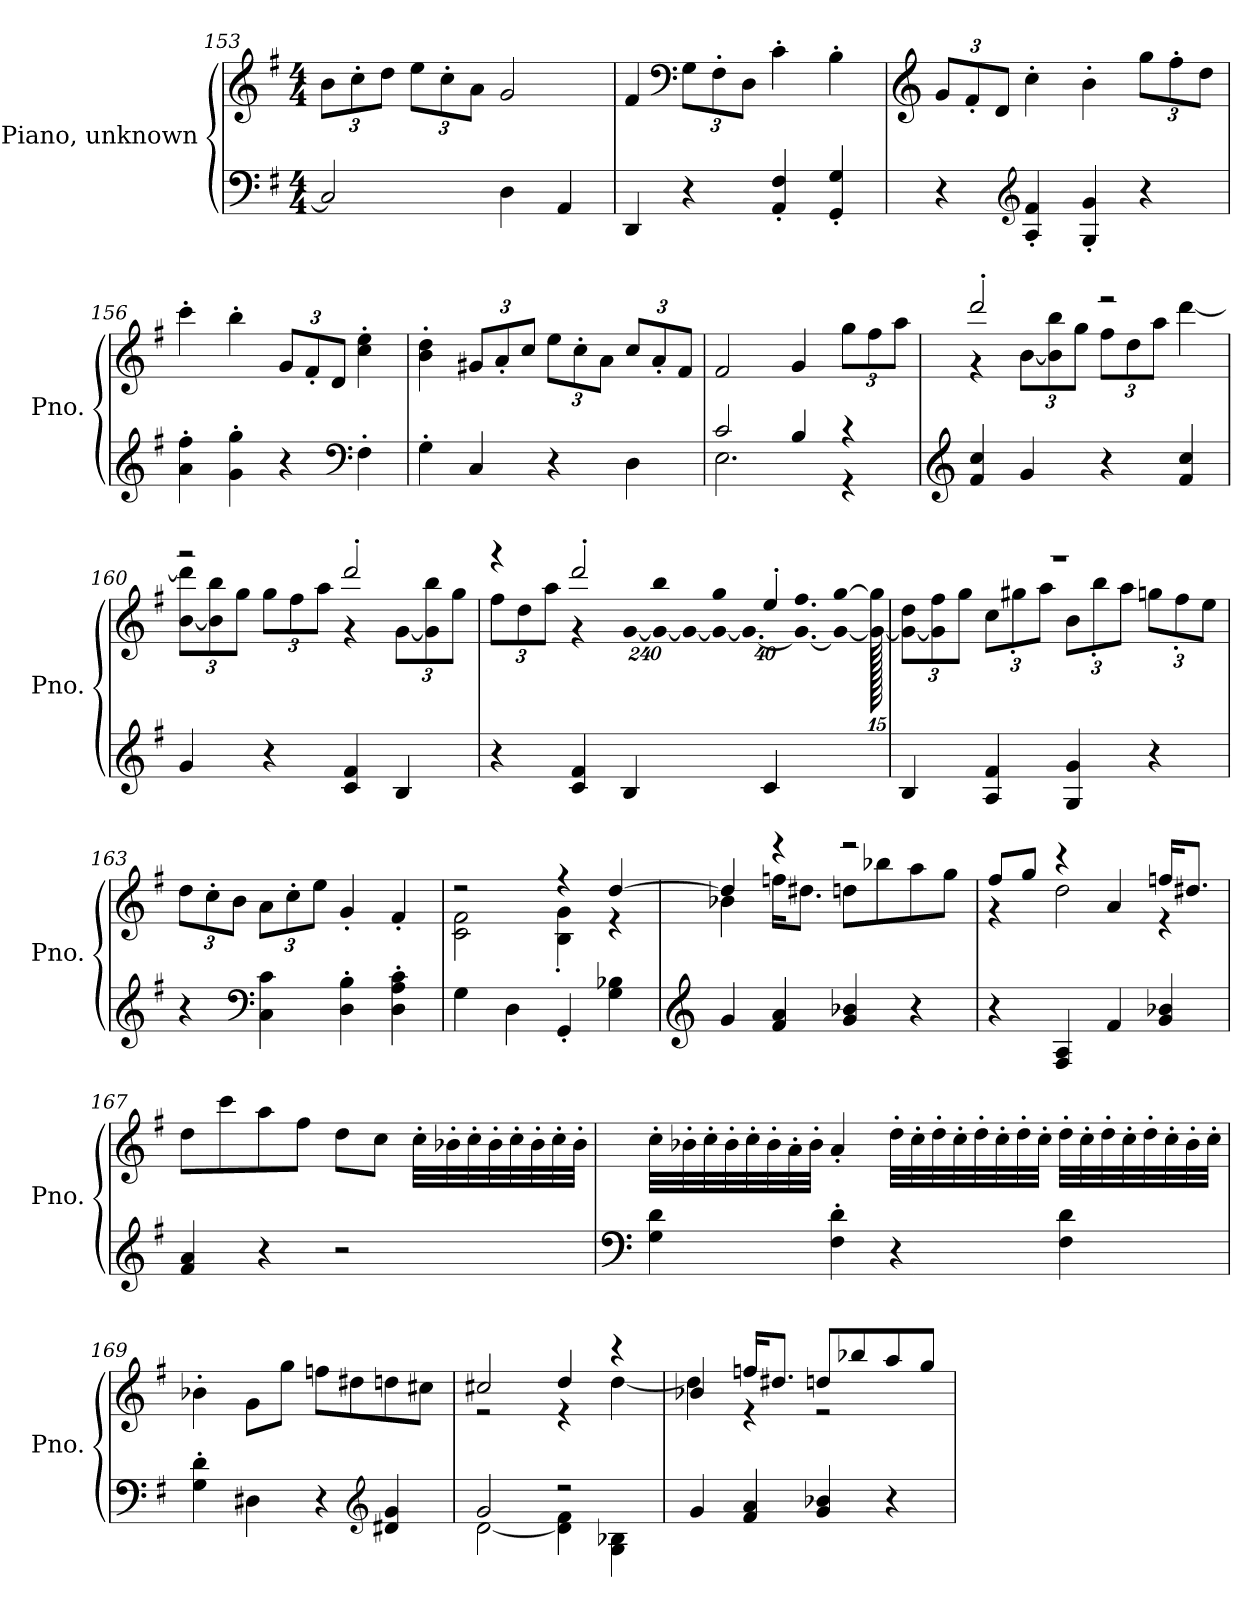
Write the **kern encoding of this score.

**kern	**kern
*part1	*part1
*staff2	*staff1
*I"Piano, unknown	*
*I'Pno.	*
*clefF4	*clefG2
*k[f#]	*k[f#]
*M4/4	*M4/4
*	*Xbrackettup
=153	=153
2C/]	12b\L
.	12cc'\
.	12dd\J
.	12ee\L
.	12cc'\
.	12a\J
4D\	2g/
4AA/	.
=154	=154
4DD/	4f#/
*	*clefF4
4r	12G\L
.	12F#'\
.	12D\J
4AA/' 4F#/'	4c'\
4GG/' 4G/'	4B'\
!!LO:LB:g=z
=155	=155
*	*clefG2
4r	12g/L
.	12f#'/
.	12d/J
*clefG2	*
4A/' 4f#/'	4cc'\
4G/' 4g/'	4b'\
4r	12gg\L
.	12ff#'\
.	12dd\J
=156	=156
4a\' 4ff#\'	4ccc'\
4g\' 4gg\'	4bb'\
4r	12g/L
.	12f#'/
.	12d/J
*clefF4	*
4F#'\	4cc\' 4ee\'
=157	=157
4G'\	4b\' 4dd\'
4C/	12g#X/L
.	12a'/
.	12cc/J
4r	12ee\L
.	12cc'\
.	12a\J
4D\	12cc/L
.	12a'/
.	12f#/J
=158	=158
*^	*
2c/	2.E\	2f#/
4B/	.	4g/
4r	4r	12gg\L
.	.	12ff#\
.	.	12aa\J
*v	*v	*
!!LO:LB:g=z
=159	=159
*clefG2	*
*	*^
4f#/ 4cc/	2ddd'/	4r
4g/	.	[12b\L
.	.	12b\] 12bb\
.	.	12gg\J
4r	2r	12ff#\L
.	.	12dd\
.	.	12aa\J
4f#/ 4cc/	.	[4ddd\
=160	=160	=160
4g/	2r	[12b\ 12ddd\]L
.	.	12b\] 12bb\
.	.	12gg\J
4r	.	12gg\L
.	.	12ff#\
.	.	12aa\J
4c/ 4f#/	2ddd'/	4r
4B/	.	[12g\L
.	.	12g\] 12bb\
.	.	12gg\J
=161	=161	=161
4r	4r	12ff#\L
.	.	12dd\
.	.	12aa\J
4c/ 4f#/	2ddd'/	4r
!	!	!LO:N:vis=16
4B/	.	[1920%137g\LL
!	!	!LO:N:vis=16
.	.	1920%137g\_ 1920%137bb\
!	!	!LO:N:vis=32
.	.	640%23g\L_
!	!	!LO:N:vis=32
.	.	640%23g\_ 640%23gg\J
!	!	!LO:N:vis=16.
.	.	960%103g\_
4c/	4ee'/	.
!	!	!LO:N:vis=16.
.	.	960%103g\_ 960%103ff#\
.	.	240%17g\_ [240%17gg\J
1920ryy	1920ryy	1920g\_ 1920gg\]
!!LO:LB:g=z	!!
=162	=162	=162
4B/	1r	12g\_ 12dd\L
.	.	12g\] 12ff#\
.	.	12gg\J
4A/ 4f#/	.	12cc\L
.	.	12gg#X'\
.	.	12aa\J
4G/ 4g/	.	12b\L
.	.	12bb'\
.	.	12aa\J
4r	.	12ggn\L
.	.	12ff#'\
.	.	12ee\J
*	*v	*v
=163	=163
4r	12dd\L
.	12cc'\
.	12b\J
*clefF4	*
4C\ 4c\	12a\L
.	12cc'\
.	12ee\J
4D\' 4B\'	4g'/
4D\' 4A\' 4c\'	4f#'/
=164	=164
*	*^
4G\	2r	2c\ 2f#\
4D\	.	.
4GG'/	4r	4B\' 4g\'
4G\ 4B-X\	[4dd/	4r
=165	=165	=165
*clefG2	*	*
4g/	4dd/]	4b-X\
4f#/ 4a/	4r	16ffn\KL
.	.	8.dd#X\J
4g/ 4b-X/	2r	8ddn\L
.	.	8bb-X\
4r	.	8aa\
.	.	8gg\J
!!LO:PB:g=z	!!
=166	=166	=166
4r	8ff#/L	4r
.	8gg/J	.
4F#/ 4A/	4r	2dd\
4f#/	4a/	.
4g/ 4b-X/	16ffn/KL	4r
.	8.dd#X/J	.
*	*v	*v
=167	=167
4f#/ 4a/	8dd\L
.	8ccc\
4r	8aa\
.	8ff#\J
2r	8dd\L
.	8cc\J
.	32cc'\LLL
.	32b-X'\
.	32cc'\
.	32b-'\
.	32cc'\
.	32b-'\
.	32cc'\
.	32b-'\JJJ
!!LO:LB:g=z
=168	=168
*clefF4	*
4G\ 4d\	32cc'\LLL
.	32b-X'\
.	32cc'\
.	32b-'\
.	32cc'\
.	32b-'\
.	32a'\
.	32b-'\JJJ
4F#\' 4d\'	4a'/
4r	32dd'\LLL
.	32cc'\
.	32dd'\
.	32cc'\
.	32dd'\
.	32cc'\
.	32dd'\
.	32cc'\JJJ
4F#\ 4d\	32dd'\LLL
.	32cc'\
.	32dd'\
.	32cc'\
.	32dd'\
.	32cc'\
.	32b-'\
.	32cc'\JJJ
=169	=169
4G\' 4d\'	4b-X'\
4D#X\	8g\L
.	8gg\J
4r	8ffn\L
.	8dd#X\
*clefG2	*
4d#X/ 4g/	8ddn\
.	8cc#X\J
=170	=170
*^	*^
2g/	[2d\	2cc#X/	2r
2r	4d\] 4f#\	4dd/	4r
.	4G\ 4B-X\	4r	[4dd\
*v	*v	*	*
!!LO:LB:g=z	!!
=171	=171	=171
4g/	4b-X/	4dd\]
4f#/ 4a/	16ffn/KL	4r
.	8.dd#X/J	.
4g/ 4b-X/	8ddn/L	2r
.	8bb-X/	.
4r	8aa/	.
.	8gg/J	.
*	*v	*v
=	=
*-	*-
